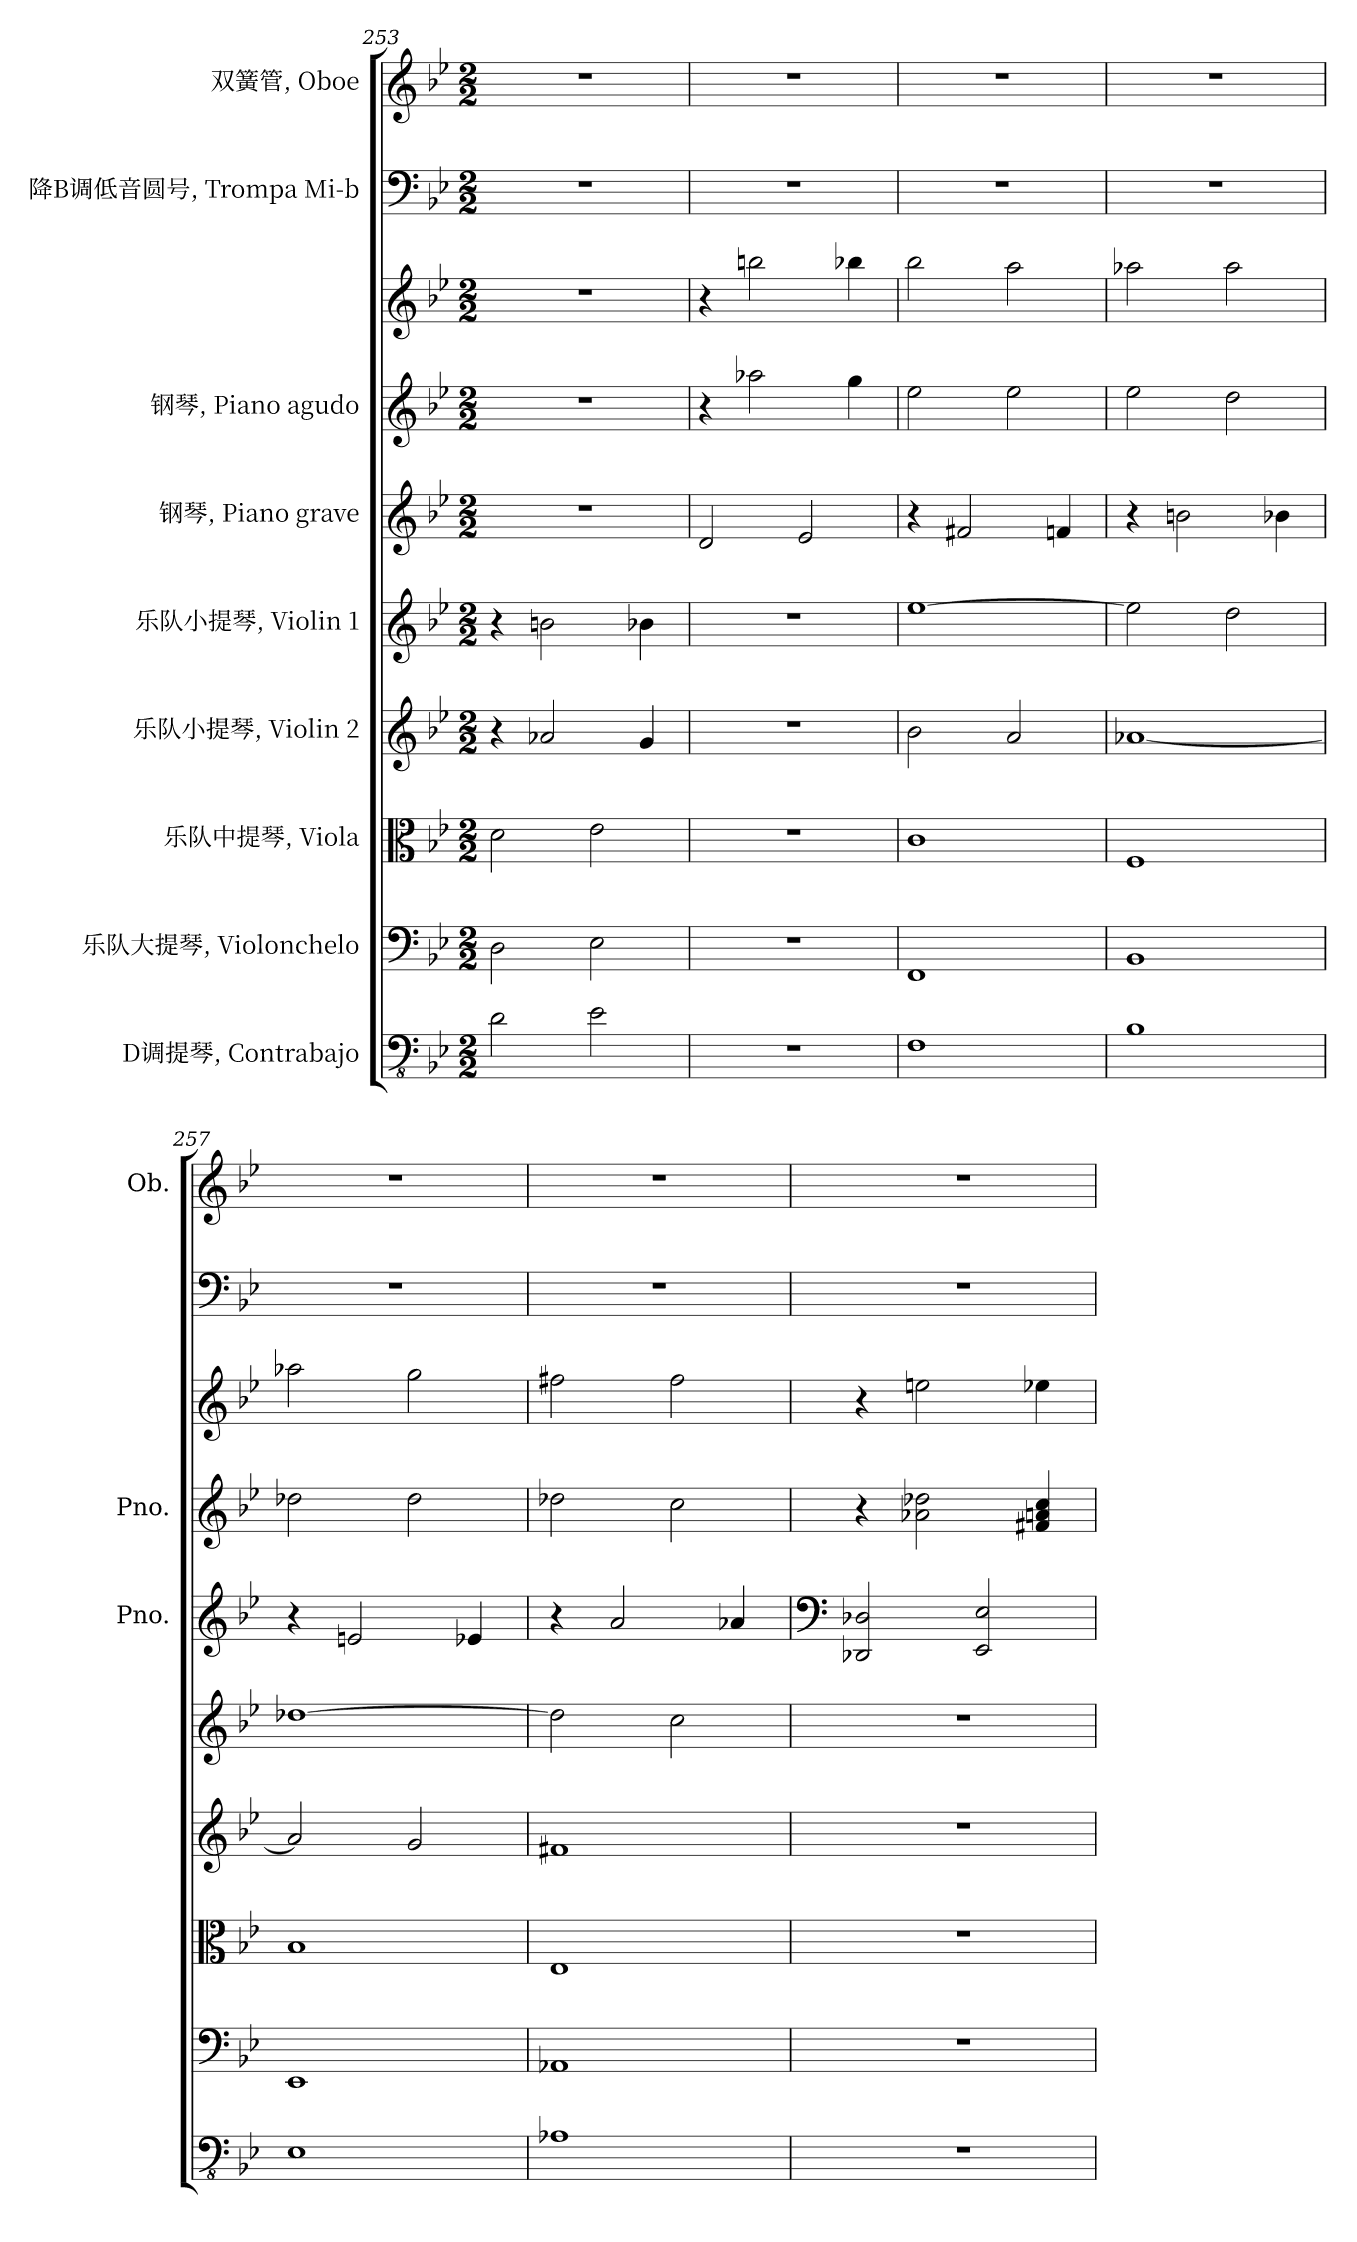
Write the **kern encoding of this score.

**kern	**kern	**kern	**kern	**kern	**kern	**kern	**kern	**kern	**kern
*part9	*part8	*part7	*part6	*part5	*part4	*part3	*part3	*part2	*part1
*staff10	*staff9	*staff8	*staff7	*staff6	*staff5	*staff4	*staff3	*staff2	*staff1
*I"D调提琴, Contrabajo	*I"乐队大提琴, Violonchelo	*I"乐队中提琴, Viola	*I"乐队小提琴, Violin 2	*I"乐队小提琴, Violin 1	*I"钢琴, Piano grave	*I"钢琴, Piano agudo	*	*I"降B调低音圆号, Trompa Mi-b	*I"双簧管, Oboe
*	*	*	*	*	*I'Pno.	*I'Pno.	*	*	*I'Ob.
*clefFv4	*clefF4	*clefC3	*clefG2	*clefG2	*clefG2	*clefG2	*clefG2	*clefF4	*clefG2
*ITrd7c12	*	*	*	*	*	*	*	*ITrd1c2	*
*k[b-e-]	*k[b-e-]	*k[b-e-]	*k[b-e-]	*k[b-e-]	*k[b-e-]	*k[b-e-]	*k[b-e-]	*k[b-e-a-d-]	*k[b-e-]
*M2/2	*M2/2	*M2/2	*M2/2	*M2/2	*M2/2	*M2/2	*M2/2	*M2/2	*M2/2
*MM210	*MM210	*MM210	*MM210	*MM210	*MM210	*MM210	*MM210	*MM210	*MM210
=253	=253	=253	=253	=253	=253	=253	=253	=253	=253
2DD\	2D\	2d\	4r	4r	1r	1r	1r	1r	1r
.	.	.	2a-X/	2bn\	.	.	.	.	.
2EE-\	2E-\	2e-\	.	.	.	.	.	.	.
.	.	.	4g/	4b-X\	.	.	.	.	.
=254	=254	=254	=254	=254	=254	=254	=254	=254	=254
1r	1r	1r	1r	1r	2d/	4r	4r	1r	1r
.	.	.	.	.	.	2aa-X\	2bbn\	.	.
.	.	.	.	.	2e-/	.	.	.	.
.	.	.	.	.	.	4gg\	4bb-X\	.	.
=255	=255	=255	=255	=255	=255	=255	=255	=255	=255
1FFF	1FF	1c	2b-\	[1ee-	4r	2ee-\	2bb-\	1r	1r
.	.	.	.	.	2f#X/	.	.	.	.
.	.	.	2a/	.	.	2ee-\	2aa\	.	.
.	.	.	.	.	4fn/	.	.	.	.
=256	=256	=256	=256	=256	=256	=256	=256	=256	=256
1BBB-	1BB-	1F	[1a-X	2ee-\]	4r	2ee-\	2aa-X\	1r	1r
.	.	.	.	.	2bn\	.	.	.	.
.	.	.	.	2dd\	.	2dd\	2aa-\	.	.
.	.	.	.	.	4b-X\	.	.	.	.
=257	=257	=257	=257	=257	=257	=257	=257	=257	=257
1EEE-	1EE-	1B-	2a-/]	[1dd-X	4r	2dd-X\	2aa-X\	1r	1r
.	.	.	.	.	2en/	.	.	.	.
.	.	.	2g/	.	.	2dd-\	2gg\	.	.
.	.	.	.	.	4e-X/	.	.	.	.
=258	=258	=258	=258	=258	=258	=258	=258	=258	=258
*	*	*	*	*	*	*	*	*	*MM197
1AAA-X	1AA-X	1E-	1f#X	2dd-\]	4r	2dd-X\	2ff#X\	1r	1r
.	.	.	.	.	2a/	.	.	.	.
.	.	.	.	2cc\	.	2cc\	2ff#\	.	.
.	.	.	.	.	4a-X/	.	.	.	.
!!LO:PB:g=z
=259	=259	=259	=259	=259	=259	=259	=259	=259	=259
*	*	*	*	*	*clefF4	*	*	*	*
1r	1r	1r	1r	1r	2DD-X/ 2D-X/	4r	4r	1r	1r
.	.	.	.	.	.	2a-X\ 2dd-X\	2een\	.	.
.	.	.	.	.	2EE-/ 2E-/	.	.	.	.
.	.	.	.	.	.	4f#X/ 4an/ 4cc/	4ee-X\	.	.
=	=	=	=	=	=	=	=	=	=
*-	*-	*-	*-	*-	*-	*-	*-	*-	*-
